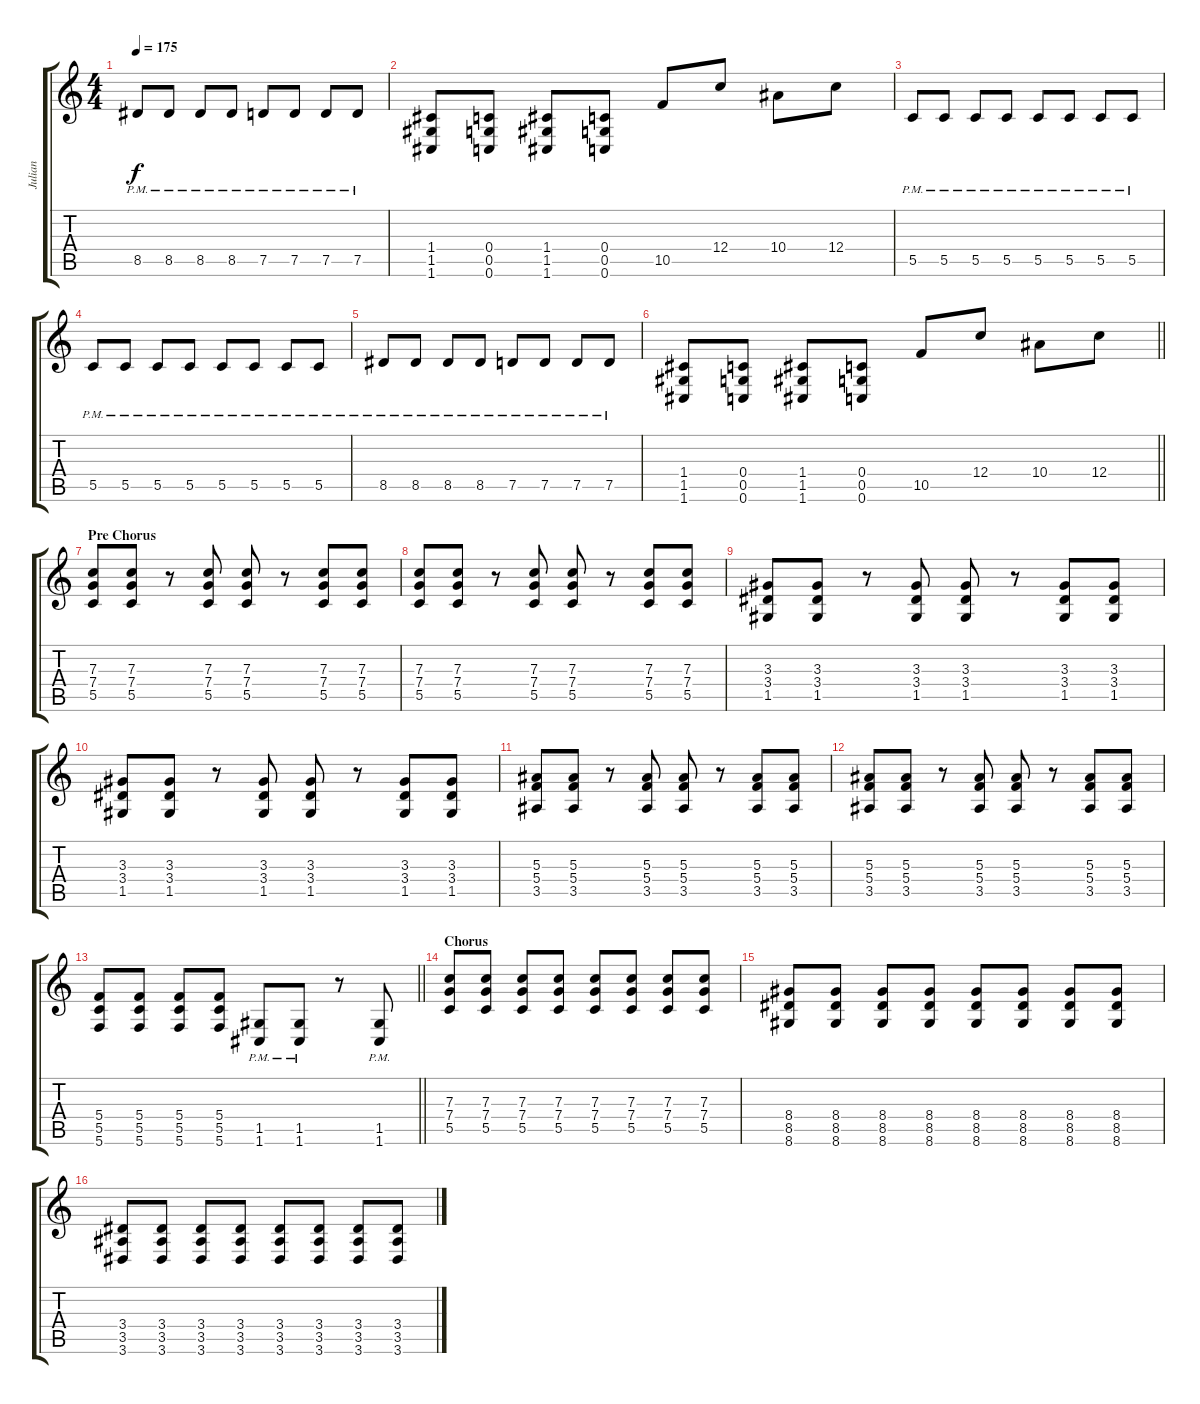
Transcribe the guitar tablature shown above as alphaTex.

\track ("Julian" "Julian") {instrument distortionguitar}
\staff {score tabs}
\tuning (D4 A3 F3 C3 G2 C2) {hide}
\ts (4 4)
\tempo 175
\clef g2
\ks c
8.5{pm}.8{dy f} 8.5{pm}.8 8.5{pm}.8 8.5{pm}.8 7.5{pm}.8 7.5{pm}.8 7.5{pm}.8 7.5{pm}.8 |
(1.4 1.5 1.6).8 (0.4 0.5 0.6).8 (1.4 1.5 1.6).8 (0.4 0.5 0.6).8 10.5.8 12.4.8 10.4.8 12.4.8 |
5.5{pm}.8 5.5{pm}.8 5.5{pm}.8 5.5{pm}.8 5.5{pm}.8 5.5{pm}.8 5.5{pm}.8 5.5{pm}.8 |
5.5{pm}.8 5.5{pm}.8 5.5{pm}.8 5.5{pm}.8 5.5{pm}.8 5.5{pm}.8 5.5{pm}.8 5.5{pm}.8 |
8.5{pm}.8 8.5{pm}.8 8.5{pm}.8 8.5{pm}.8 7.5{pm}.8 7.5{pm}.8 7.5{pm}.8 7.5{pm}.8 |
\barLineRight lightlight
(1.4 1.5 1.6).8 (0.4 0.5 0.6).8 (1.4 1.5 1.6).8 (0.4 0.5 0.6).8 10.5.8 12.4.8 10.4.8 12.4.8 |
\section ("" "Pre Chorus")
(7.3 7.4 5.5).8 (7.3 7.4 5.5).8 r.8 (7.3 7.4 5.5).8 (7.3 7.4 5.5).8 r.8 (7.3 7.4 5.5).8 (7.3 7.4 5.5).8 |
(7.3 7.4 5.5).8 (7.3 7.4 5.5).8 r.8 (7.3 7.4 5.5).8 (7.3 7.4 5.5).8 r.8 (7.3 7.4 5.5).8 (7.3 7.4 5.5).8 |
(3.3 3.4 1.5).8 (3.3 3.4 1.5).8 r.8 (3.3 3.4 1.5).8 (3.3 3.4 1.5).8 r.8 (3.3 3.4 1.5).8 (3.3 3.4 1.5).8 |
(3.3 3.4 1.5).8 (3.3 3.4 1.5).8 r.8 (3.3 3.4 1.5).8 (3.3 3.4 1.5).8 r.8 (3.3 3.4 1.5).8 (3.3 3.4 1.5).8 |
(5.3 5.4 3.5).8 (5.3 5.4 3.5).8 r.8 (5.3 5.4 3.5).8 (5.3 5.4 3.5).8 r.8 (5.3 5.4 3.5).8 (5.3 5.4 3.5).8 |
(5.3 5.4 3.5).8 (5.3 5.4 3.5).8 r.8 (5.3 5.4 3.5).8 (5.3 5.4 3.5).8 r.8 (5.3 5.4 3.5).8 (5.3 5.4 3.5).8 |
\barLineRight lightlight
(5.4 5.5 5.6).8 (5.4 5.5 5.6).8 (5.4 5.5 5.6).8 (5.4 5.5 5.6).8 (1.5{pm} 1.6{pm}).8 (1.5{pm} 1.6{pm}).8 r.8 (1.5{pm} 1.6{pm}).8 |
\section ("" "Chorus")
(7.3 7.4 5.5).8 (7.3 7.4 5.5).8 (7.3 7.4 5.5).8 (7.3 7.4 5.5).8 (7.3 7.4 5.5).8 (7.3 7.4 5.5).8 (7.3 7.4 5.5).8 (7.3 7.4 5.5).8 |
(8.4 8.5 8.6).8 (8.4 8.5 8.6).8 (8.4 8.5 8.6).8 (8.4 8.5 8.6).8 (8.4 8.5 8.6).8 (8.4 8.5 8.6).8 (8.4 8.5 8.6).8 (8.4 8.5 8.6).8 |
(3.4 3.5 3.6).8 (3.4 3.5 3.6).8 (3.4 3.5 3.6).8 (3.4 3.5 3.6).8 (3.4 3.5 3.6).8 (3.4 3.5 3.6).8 (3.4 3.5 3.6).8 (3.4 3.5 3.6).8
